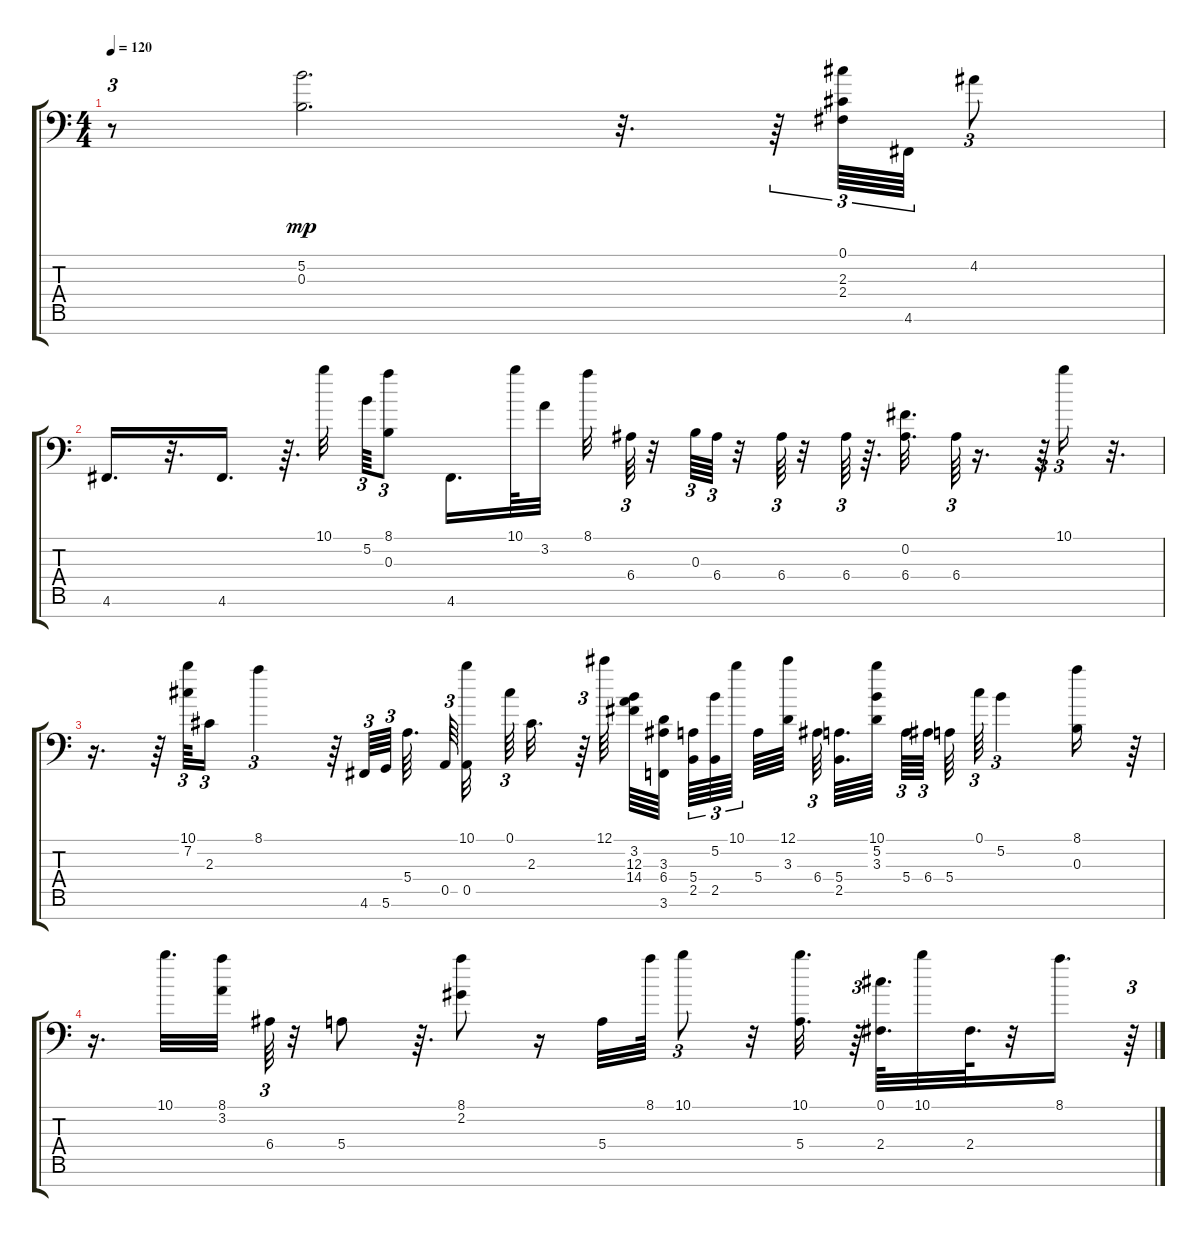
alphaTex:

\track "" {instrument acousticgrandpiano}
\staff {score tabs}
\tuning (Db5 Gb4 B3 E3 A2 D2 G1) {hide}
\ts (4 4)
\tempo 120
\clef f4
\ks c
r.8{tu (3 2) dy mp} (5.2 0.3).2{d} r.32{d} r.64{tu (3 2)} (0.1 2.3 2.4).64{tu (3 2)} 4.6.64{tu (3 2)} 4.2.8{tu (3 2)} |
4.6.16{d} r.32{d} 4.6.16{d} r.64{d} 10.1.32 5.2.64{tu (3 2)} (8.1 0.3).8{tu (3 2)} 4.6.16{d} 10.1.64 3.2.32 8.1.32 6.4.64{tu (3 2)} r.32 0.3.64{tu (3 2)} 6.4.64{tu (3 2)} r.32 6.4.64{tu (3 2)} r.32 6.4.64{tu (3 2)} r.64{d} (0.2 6.4).32{d} 6.4.64{tu (3 2)} r.16{d} r.64{tu (3 2)} 10.1.16{tu (3 2)} r.32{d} |
r.16{d} r.64 (10.1 7.2).64{tu (3 2)} 2.3.16{tu (3 2)} 8.1.4{tu (3 2)} r.64 4.6.64{tu (3 2)} 5.6.64{tu (3 2)} 5.4.64{d} 0.5.64{tu (3 2)} (10.1 0.5).32 0.1.64{tu (3 2)} 2.3.32{d} r.64{tu (3 2)} 12.1.64 (3.2 12.3 14.4).64 (3.3 6.4 3.6).64 (5.4 2.5).64{tu (3 2)} (5.2 2.5).64{tu (3 2)} 10.1.64{tu (3 2)} 5.4.64 (12.1 3.3).64 6.4.64{tu (3 2)} (5.4 2.5).64{d} (10.1 5.2 3.3).64 5.4.64{tu (3 2)} 6.4.64{tu (3 2)} 5.4.64 0.1.64{tu (3 2)} 5.2.4{tu (3 2)} (8.1 0.3).16 r.64 |
r.16{d} 10.1.32{d} (8.1 3.2).32 6.4.64{tu (3 2)} r.32 5.4.8 r.64{d} (8.1 2.2).8 r.16 5.4.32 8.1.64 10.1.8{tu (3 2)} r.32 (10.1 5.4).32{d} r.64{tu (3 2)} (0.1 2.4).64{d} 10.1.32 2.4.64{d} r.32 8.1.16{d} r.64{tu (3 2)}
